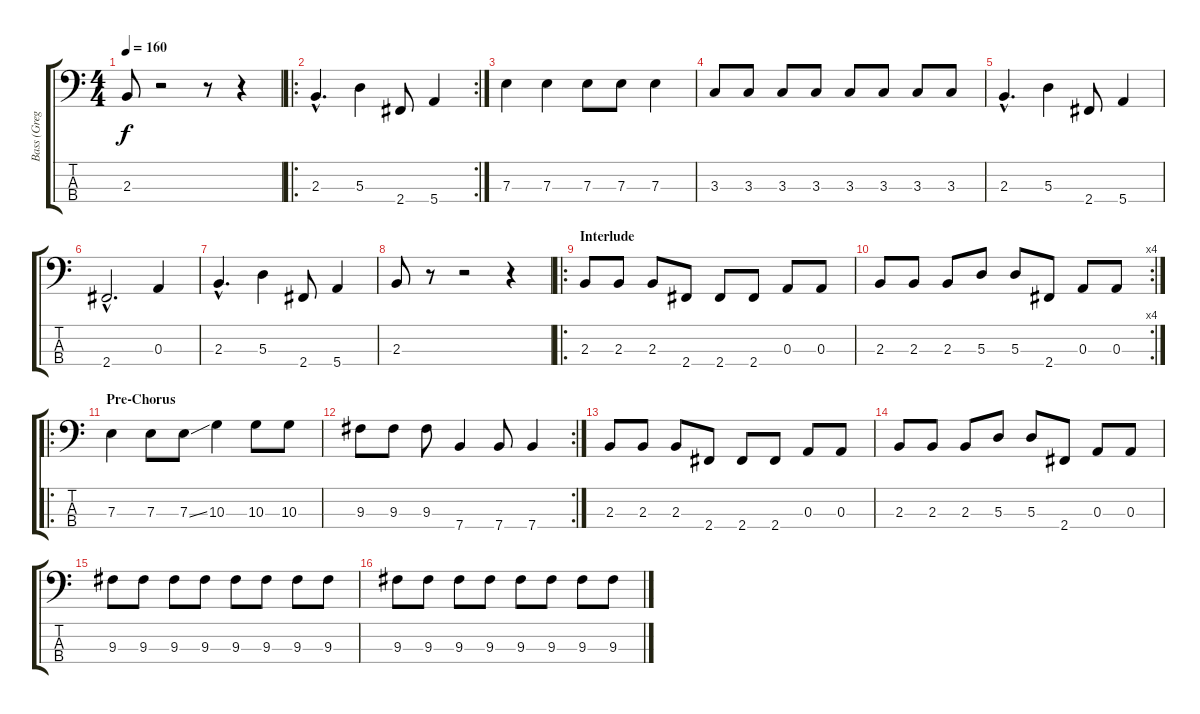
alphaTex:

\track ("Bass (Greg)" "Bass (Greg") {instrument electricbasspick}
\staff {score tabs}
\tuning (G2 D2 A1 E1) {hide}
\ts (4 4)
\tempo 160
\clef f4
\ks c
2.3.8{dy f} r.2 r.8 r.4 |
\ro
\rc 2
2.3{hac}.4{d} 5.3.4 2.4.8 5.4.4 |
7.3.4 7.3.4 7.3.8 7.3.8 7.3.4 |
3.3.8 3.3.8 3.3.8 3.3.8 3.3.8 3.3.8 3.3.8 3.3.8 |
2.3{hac}.4{d} 5.3.4 2.4.8 5.4.4 |
2.4{hac}.2{d} 0.3.4 |
2.3{hac}.4{d} 5.3.4 2.4.8 5.4.4 |
2.3.8 r.8 r.2 r.4 |
\ro
\section ("" "Interlude")
2.3.8 2.3.8 2.3.8 2.4.8 2.4.8 2.4.8 0.3.8 0.3.8 |
\rc 4
2.3.8 2.3.8 2.3.8 5.3.8 5.3.8 2.4.8 0.3.8 0.3.8 |
\ro
\section ("" "Pre-Chorus")
7.3.4 7.3.8 7.3{ss}.8 10.3.4 10.3.8 10.3.8 |
\rc 2
9.3.8 9.3.8 9.3.8 7.4.4 7.4.8 7.4.4 |
2.3.8 2.3.8 2.3.8 2.4.8 2.4.8 2.4.8 0.3.8 0.3.8 |
2.3.8 2.3.8 2.3.8 5.3.8 5.3.8 2.4.8 0.3.8 0.3.8 |
9.3.8 9.3.8 9.3.8 9.3.8 9.3.8 9.3.8 9.3.8 9.3.8 |
9.3.8 9.3.8 9.3.8 9.3.8 9.3.8 9.3.8 9.3.8 9.3.8
